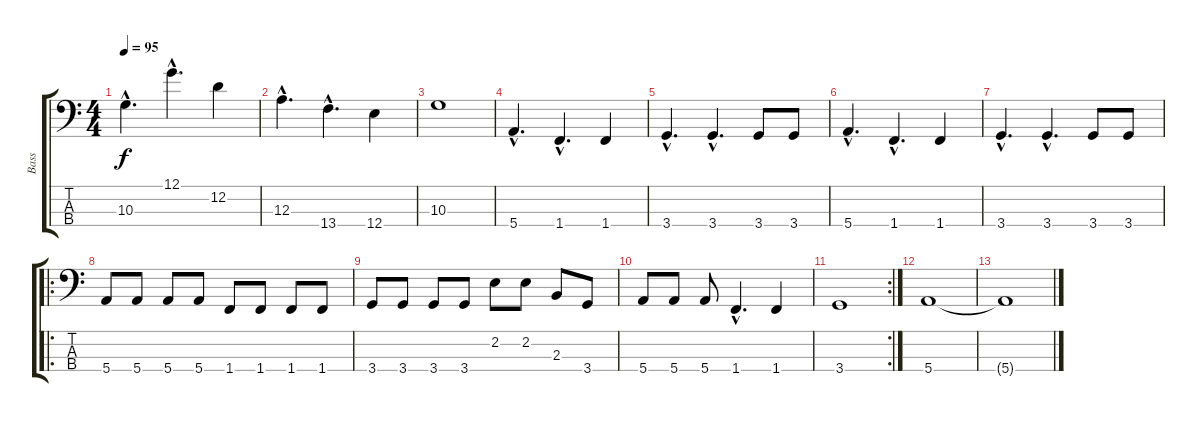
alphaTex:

\track ("Bass" "Bass") {instrument electricbassfinger}
\staff {score tabs}
\tuning (G2 D2 A1 E1) {hide}
\ts (4 4)
\tempo 95
\clef f4
\ks c
10.3{hac}.4{d dy f} 12.1{hac}.4{d} 12.2.4 |
12.3{hac}.4{d} 13.4{hac}.4{d} 12.4.4 |
10.3.1 |
5.4{hac}.4{d} 1.4{hac}.4{d} 1.4.4 |
3.4{hac}.4{d} 3.4{hac}.4{d} 3.4.8 3.4.8 |
5.4{hac}.4{d} 1.4{hac}.4{d} 1.4.4 |
3.4{hac}.4{d} 3.4{hac}.4{d} 3.4.8 3.4.8 |
\ro
5.4.8 5.4.8 5.4.8 5.4.8 1.4.8 1.4.8 1.4.8 1.4.8 |
3.4.8 3.4.8 3.4.8 3.4.8 2.2.8 2.2.8 2.3.8 3.4.8 |
5.4.8 5.4.8 5.4.8 1.4{hac}.4{d} 1.4.4 |
\rc 2
3.4.1 |
5.4.1 |
5.4{t}.1
